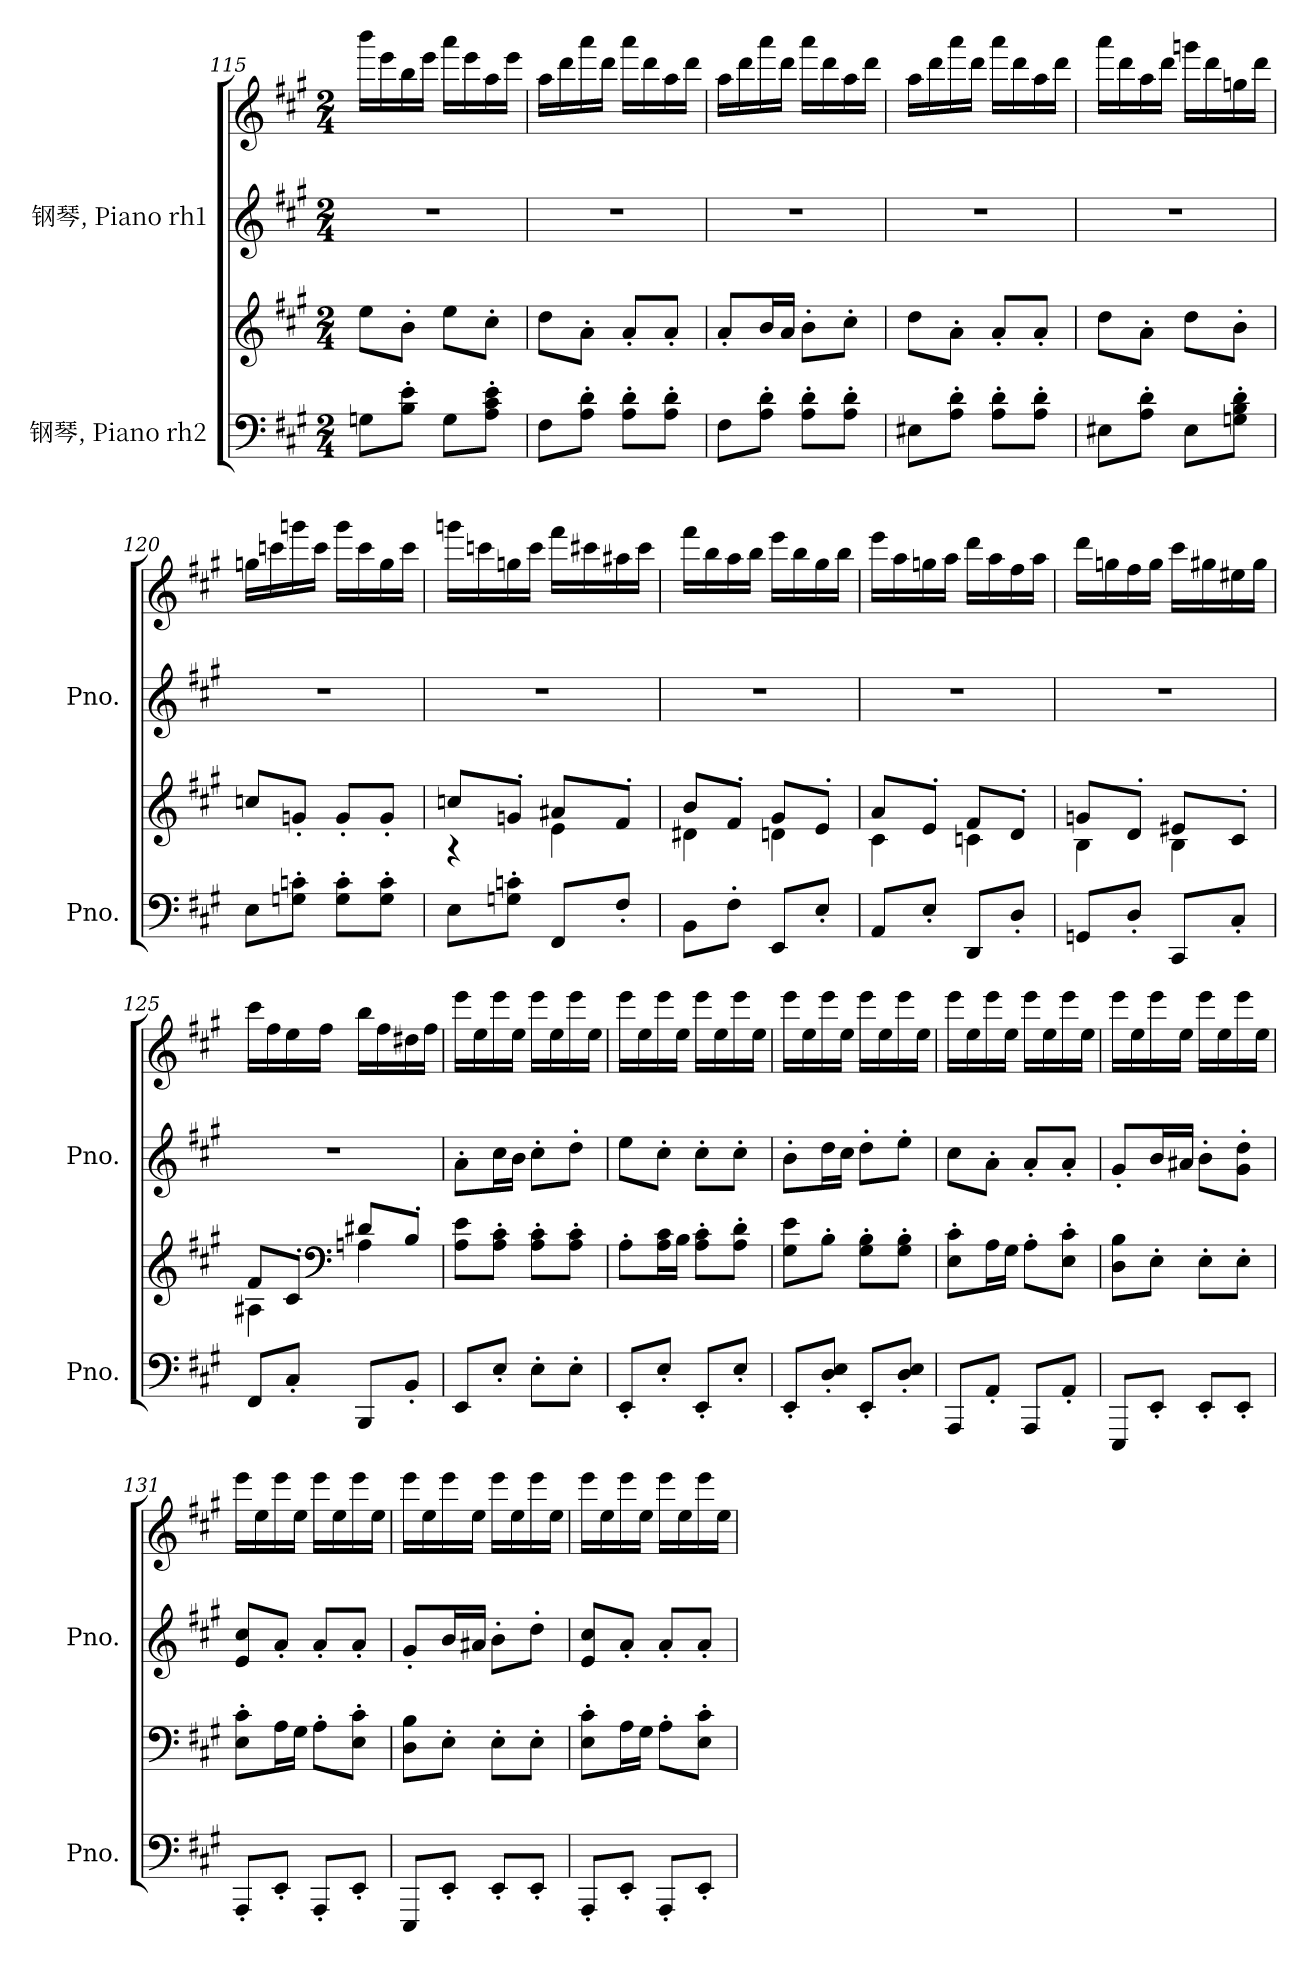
**kern	**kern	**kern	**kern
*part2	*part2	*part1	*part1
*staff4	*staff3	*staff2	*staff1
*I"钢琴, Piano rh2	*	*I"钢琴, Piano rh1	*
*I'Pno.	*	*I'Pno.	*
*clefF4	*clefG2	*clefG2	*clefG2
*k[f#c#g#]	*k[f#c#g#]	*k[f#c#g#]	*k[f#c#g#]
*M2/4	*M2/4	*M2/4	*M2/4
=115	=115	=115	=115
8Gn\L	8ee\L	2r	16bbb\LL
.	.	.	16eee\
8B\' 8e\'J	8b'\J	.	16bb\
.	.	.	16eee\JJ
8G\L	8ee\L	.	16aaa\LL
.	.	.	16eee\
8A\' 8c#\' 8e\'J	8cc#'\J	.	16aa\
.	.	.	16eee\JJ
!!LO:PB:g=z
=116	=116	=116	=116
8F#\L	8dd\L	2r	16aa\LL
.	.	.	16ddd\
8A\' 8d\'J	8a'\J	.	16aaa\
.	.	.	16ddd\JJ
8A\' 8d\'L	8a'/L	.	16aaa\LL
.	.	.	16ddd\
8A\' 8d\'J	8a'/J	.	16aa\
.	.	.	16ddd\JJ
=117	=117	=117	=117
8F#\L	8a'/L	2r	16aa\LL
.	.	.	16ddd\
8A\' 8d\'J	16b/L	.	16aaa\
.	16a/JJ	.	16ddd\JJ
8A\' 8d\'L	8b'\L	.	16aaa\LL
.	.	.	16ddd\
8A\' 8d\'J	8cc#'\J	.	16aa\
.	.	.	16ddd\JJ
=118	=118	=118	=118
8E#X\L	8dd\L	2r	16aa\LL
.	.	.	16ddd\
8A\' 8d\'J	8a'\J	.	16aaa\
.	.	.	16ddd\JJ
8A\' 8d\'L	8a'/L	.	16aaa\LL
.	.	.	16ddd\
8A\' 8d\'J	8a'/J	.	16aa\
.	.	.	16ddd\JJ
!!LO:LB:g=z
=119	=119	=119	=119
8E#X\L	8dd\L	2r	16aaa\LL
.	.	.	16ddd\
8A\' 8d\'J	8a'\J	.	16aa\
.	.	.	16ddd\JJ
8E#\L	8dd\L	.	16gggn\LL
.	.	.	16ddd\
8Gn\' 8B\' 8d\'J	8b'\J	.	16ggn\
.	.	.	16ddd\JJ
=120	=120	=120	=120
8E\L	8ccn/L	2r	16ggn\LL
.	.	.	16cccn\
8Gn\' 8cn\'J	8gn'/J	.	16gggn\
.	.	.	16ccc\JJ
8G\' 8c\'L	8g'/L	.	16ggg\LL
.	.	.	16ccc\
8G\' 8c\'J	8g'/J	.	16gg\
.	.	.	16ccc\JJ
=121	=121	=121	=121
*	*^	*	*
8E\L	8ccn/L	4r	2r	16gggn\LL
.	.	.	.	16cccn\
8Gn\' 8cn\'J	8gn'/J	.	.	16ggn\
.	.	.	.	16ccc\JJ
8FF#/L	8a#X/L	4e\	.	16fff#\LL
.	.	.	.	16ccc#X\
8F#'/J	8f#'/J	.	.	16aa#X\
.	.	.	.	16ccc#\JJ
!!LO:LB:g=z
=122	=122	=122	=122	=122
8BB\L	8b/L	4d#X\	2r	16fff#\LL
.	.	.	.	16bb\
8F#'\J	8f#'/J	.	.	16aa\
.	.	.	.	16bb\JJ
8EE/L	8g#/L	4dn\	.	16eee\LL
.	.	.	.	16bb\
8E'/J	8e'/J	.	.	16gg#\
.	.	.	.	16bb\JJ
=123	=123	=123	=123	=123
8AA/L	8a/L	4c#\	2r	16eee\LL
.	.	.	.	16aa\
8E'/J	8e'/J	.	.	16ggn\
.	.	.	.	16aa\JJ
8DD/L	8f#/L	4cn\	.	16ddd\LL
.	.	.	.	16aa\
8D'/J	8d'/J	.	.	16ff#\
.	.	.	.	16aa\JJ
=124	=124	=124	=124	=124
8GGn/L	8gn/L	4B\	2r	16ddd\LL
.	.	.	.	16ggn\
8D'/J	8d'/J	.	.	16ff#\
.	.	.	.	16gg\JJ
8CC#/L	8e#X/L	4B\	.	16ccc#\LL
.	.	.	.	16gg#X\
8C#'/J	8c#'/J	.	.	16ee#X\
.	.	.	.	16gg#\JJ
!!LO:PB:g=z
=125	=125	=125	=125	=125
8FF#/L	8f#/L	4A#X\	2r	16ccc#\LL
.	.	.	.	16ff#\
8C#'/J	8c#'/J	.	.	16ee\
.	.	.	.	16ff#\JJ
*	*clefF4	*	*	*
8BBB/L	8d#X/L	4An\	.	16bb\LL
.	.	.	.	16ff#\
8BB'/J	8B'/J	.	.	16dd#X\
.	.	.	.	16ff#\JJ
*	*v	*v	*	*
=126	=126	=126	=126
8EE/L	8A\ 8e\L	8a'\L	16eee\LL
.	.	.	16ee\
8E'/J	8A\' 8c#\'J	16cc#\L	16eee\
.	.	16b\JJ	16ee\JJ
8E'\L	8A\' 8c#\'L	8cc#'\L	16eee\LL
.	.	.	16ee\
8E'\J	8A\' 8c#\'J	8dd'\J	16eee\
.	.	.	16ee\JJ
=127	=127	=127	=127
8EE'/L	8A'\L	8ee\L	16eee\LL
.	.	.	16ee\
8E'/J	16A\ 16c#\L	8cc#'\J	16eee\
.	16B\JJ	.	16ee\JJ
8EE'/L	8A\' 8c#\'L	8cc#'\L	16eee\LL
.	.	.	16ee\
8E'/J	8A\' 8d\'J	8cc#'\J	16eee\
.	.	.	16ee\JJ
=128	=128	=128	=128
8EE'/L	8G#\ 8e\L	8b'\L	16eee\LL
.	.	.	16ee\
8D/' 8E/'J	8B'\J	16dd\L	16eee\
.	.	16cc#\JJ	16ee\JJ
8EE'/L	8G#\' 8B\'L	8dd'\L	16eee\LL
.	.	.	16ee\
8D/' 8E/'J	8G#\' 8B\'J	8ee'\J	16eee\
.	.	.	16ee\JJ
!!LO:LB:g=z
=129	=129	=129	=129
8AAA/L	8E\' 8c#\'L	8cc#\L	16eee\LL
.	.	.	16ee\
8AA'/J	16A\L	8a'\J	16eee\
.	16G#\JJ	.	16ee\JJ
8AAA/L	8A'\L	8a'/L	16eee\LL
.	.	.	16ee\
8AA'/J	8E\' 8c#\'J	8a'/J	16eee\
.	.	.	16ee\JJ
=130	=130	=130	=130
8EEE/L	8D\ 8B\L	8g#'/L	16eee\LL
.	.	.	16ee\
8EE'/J	8E'\J	16b/L	16eee\
.	.	16a#X/JJ	16ee\JJ
8EE'/L	8E'\L	8b'\L	16eee\LL
.	.	.	16ee\
8EE'/J	8E'\J	8g#\' 8dd\'J	16eee\
.	.	.	16ee\JJ
=131	=131	=131	=131
8AAA'/L	8E\' 8c#\'L	8e/ 8cc#/L	16eee\LL
.	.	.	16ee\
8EE'/J	16A\L	8a'/J	16eee\
.	16G#\JJ	.	16ee\JJ
8AAA'/L	8A'\L	8a'/L	16eee\LL
.	.	.	16ee\
8EE'/J	8E\' 8c#\'J	8a'/J	16eee\
.	.	.	16ee\JJ
=132	=132	=132	=132
8EEE/L	8D\ 8B\L	8g#'/L	16eee\LL
.	.	.	16ee\
8EE'/J	8E'\J	16b/L	16eee\
.	.	16a#X/JJ	16ee\JJ
8EE'/L	8E'\L	8b'\L	16eee\LL
.	.	.	16ee\
8EE'/J	8E'\J	8dd'\J	16eee\
.	.	.	16ee\JJ
!!LO:LB:g=z
=133	=133	=133	=133
8AAA'/L	8E\' 8c#\'L	8e/ 8cc#/L	16eee\LL
.	.	.	16ee\
8EE'/J	16A\L	8a'/J	16eee\
.	16G#\JJ	.	16ee\JJ
8AAA'/L	8A'\L	8a'/L	16eee\LL
.	.	.	16ee\
8EE'/J	8E\' 8c#\'J	8a'/J	16eee\
.	.	.	16ee\JJ
=	=	=	=
*-	*-	*-	*-
